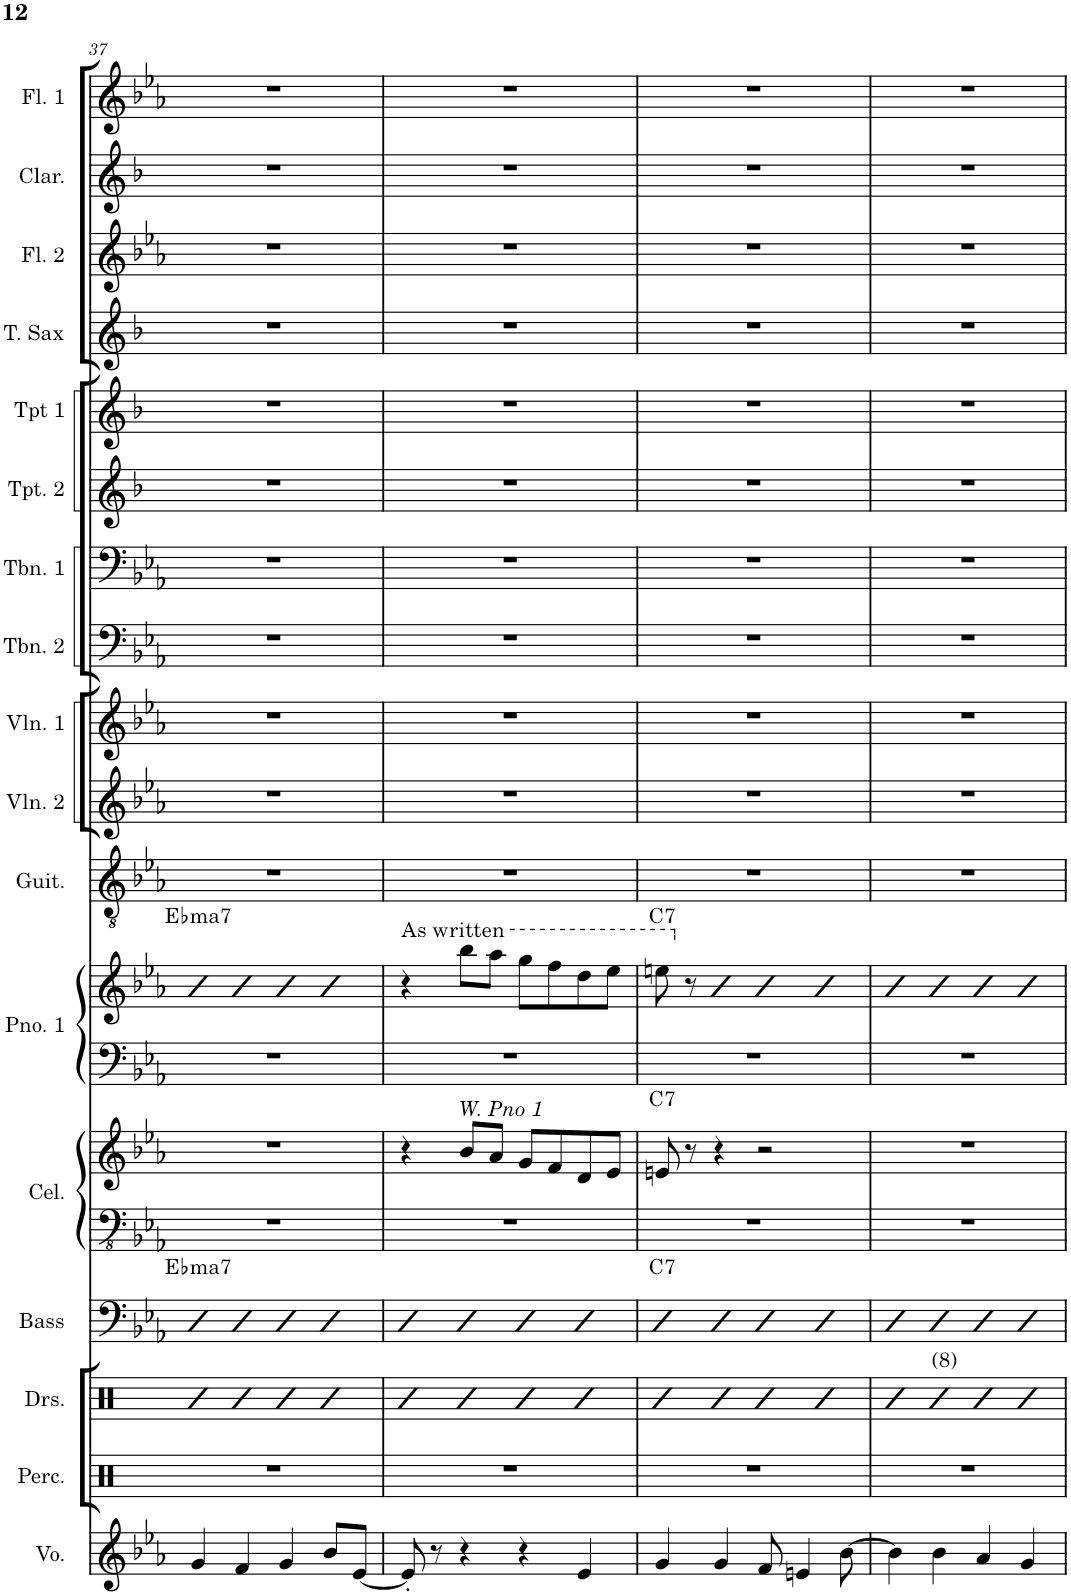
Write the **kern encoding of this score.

**kern	**kern	**kern	**kern	**harte	**kern	**kern	**harte	**kern	**kern	**harte	**kern	**kern	**kern	**kern	**kern	**kern	**kern	**kern	**kern	**kern	**kern
*part17	*part16	*part15	*part14	*part14	*part13	*part13	*part13	*part12	*part12	*part12	*part11	*part10	*part9	*part8	*part7	*part6	*part5	*part4	*part3	*part2	*part1
*staff19	*staff18	*staff17	*staff16	*	*staff15	*staff14	*	*staff13	*staff12	*	*staff11	*staff10	*staff9	*staff8	*staff7	*staff6	*staff5	*staff4	*staff3	*staff2	*staff1
*I"Voice	*I"Percussion	*I"Drumset	*I"Bass	*	*I"Piano 2	*	*	*I"Piano 1	*	*	*I"Guitar	*I"Violin 2	*I"Violin 1	*I"Trombone 2	*I"Trombone 1	*I"Trumpet 2	*I"Trumpet 1	*I"Tenor Sax	*I"Alto Sax (Doubles Flute)	*I"Clarinet	*I"Flute
*I'Vo.	*I'Perc.	*I'Drs.	*I'Bass	*	*I'Pno. 2	*	*	*I'Pno. 1	*	*	*I'Guit.	*I'Vln. 2	*I'Vln. 1	*I'Tbn. 2	*I'Tbn. 1	*I'Tpt. 2	*I'Tpt 1	*I'T. Sax	*I'Alto	*I'Clar.	*I'Fl. 1
!!LO:PB:g=z
*clefG2	*clefX	*clefX	*clefF4	*	*clefFv4	*clefG2	*	*clefF4	*clefG2	*	*clefGv2	*clefG2	*clefG2	*clefF4	*clefF4	*clefG2	*clefG2	*clefG2	*clefG2	*clefG2	*clefG2
*	*	*	*Trd7c12	*	*Trd-7c-12	*Trd-7c-12	*	*	*	*	*	*	*	*	*	*Trd1c2	*Trd1c2	*Trd8c14	*Trd5c9	*Trd1c2	*
*k[b-e-a-]	*k[]	*k[]	*k[b-e-a-]	*	*k[b-e-a-]	*k[b-e-a-]	*	*k[b-e-a-]	*k[b-e-a-]	*	*k[b-e-a-]	*k[b-e-a-]	*k[b-e-a-]	*k[b-e-a-]	*k[b-e-a-]	*k[b-]	*k[b-]	*k[b-]	*k[b-e-a-]	*k[b-]	*k[b-e-a-]
*M2/2	*M2/2	*M2/2	*M2/2	*	*M2/2	*M2/2	*	*M2/2	*M2/2	*	*M2/2	*M2/2	*M2/2	*M2/2	*M2/2	*M2/2	*M2/2	*M2/2	*M2/2	*M2/2	*M2/2
*met(c|)	*met(c|)	*met(c|)	*met(c|)	*	*met(c|)	*met(c|)	*	*met(c|)	*met(c|)	*	*met(c|)	*met(c|)	*met(c|)	*met(c|)	*met(c|)	*met(c|)	*met(c|)	*met(c|)	*met(c|)	*met(c|)	*met(c|)
=37	=37	=37	=37	=37	=37	=37	=37	=37	=37	=37	=37	=37	=37	=37	=37	=37	=37	=37	=37	=37	=37
!	!	!	!	!LO:H:kt=ma7	!	!	!	!	!	!LO:H:kt=ma7	!	!	!	!	!	!	!	!	!	!	!
4g/	1r	4R	4E-	Eb:maj7	1r	1r	.	1r	4EE-	Eb:maj7	1r	1r	1r	1r	1r	1r	1r	1r	1r	1r	1r
4f/	.	4R	4F	.	.	.	.	.	4FF	.	.	.	.	.	.	.	.	.	.	.	.
4g/	.	4R	4G	.	.	.	.	.	4GG	.	.	.	.	.	.	.	.	.	.	.	.
8b-/L	.	4R	4E-	.	.	.	.	.	4EE-	.	.	.	.	.	.	.	.	.	.	.	.
[8e-/J	.	.	.	.	.	.	.	.	.	.	.	.	.	.	.	.	.	.	.	.	.
=38	=38	=38	=38	=38	=38	=38	=38	=38	=38	=38	=38	=38	=38	=38	=38	=38	=38	=38	=38	=38	=38
!	!	!	!	!	!	!	!	!	!LO:TX:a:t=As written	!	!	!	!	!	!	!	!	!	!	!	!
8e-'/]	1r	4R	4E-	.	1r	4r	.	1r	4r	.	1r	1r	1r	1r	1r	1r	1r	1r	1r	1r	1r
8r	.	.	.	.	.	.	.	.	.	.	.	.	.	.	.	.	.	.	.	.	.
!	!	!	!	!	!	!LO:TX:a:i:t=W. Pno 1	!	!	!	!	!	!	!	!	!	!	!	!	!	!	!
4r	.	4R	4F	.	.	8b-/L	.	.	8bb-\L	.	.	.	.	.	.	.	.	.	.	.	.
.	.	.	.	.	.	8a-/J	.	.	8aa-\J	.	.	.	.	.	.	.	.	.	.	.	.
4r	.	4R	4G	.	.	8g/L	.	.	8gg\L	.	.	.	.	.	.	.	.	.	.	.	.
.	.	.	.	.	.	8f/	.	.	8ff\	.	.	.	.	.	.	.	.	.	.	.	.
4e-/	.	4R	4E-	.	.	8d/	.	.	8dd\	.	.	.	.	.	.	.	.	.	.	.	.
.	.	.	.	.	.	8e-/J	.	.	8ee-\J	.	.	.	.	.	.	.	.	.	.	.	.
=39	=39	=39	=39	=39	=39	=39	=39	=39	=39	=39	=39	=39	=39	=39	=39	=39	=39	=39	=39	=39	=39
!	!	!	!	!LO:H:kt=7	!	!	!LO:H:kt=7	!	!	!LO:H:kt=7	!	!	!	!	!	!	!	!	!	!	!
4g/	1r	4R	4BB-	C:7	1r	8en/	C:7	1r	8een\	C:7	1r	1r	1r	1r	1r	1r	1r	1r	1r	1r	1r
.	.	.	.	.	.	8r	.	.	8r	.	.	.	.	.	.	.	.	.	.	.	.
4g/	.	4R	4AA-	.	.	4r	.	.	4AAA-	.	.	.	.	.	.	.	.	.	.	.	.
8f/	.	4R	4GG	.	.	2r	.	.	4GGG	.	.	.	.	.	.	.	.	.	.	.	.
4en/	.	.	.	.	.	.	.	.	.	.	.	.	.	.	.	.	.	.	.	.	.
.	.	4R	4FF	.	.	.	.	.	4FFF	.	.	.	.	.	.	.	.	.	.	.	.
[8b-\	.	.	.	.	.	.	.	.	.	.	.	.	.	.	.	.	.	.	.	.	.
=40	=40	=40	=40	=40	=40	=40	=40	=40	=40	=40	=40	=40	=40	=40	=40	=40	=40	=40	=40	=40	=40
4b-\]	1r	4R	4BB-	.	1r	1r	.	1r	4BBB-	.	1r	1r	1r	1r	1r	1r	1r	1r	1r	1r	1r
!	!	!LO:TX:a:t=(8)	!	!	!	!	!	!	!	!	!	!	!	!	!	!	!	!	!	!	!
4b-\	.	4R	4C	.	.	.	.	.	4CC	.	.	.	.	.	.	.	.	.	.	.	.
4a-/	.	4R	4D	.	.	.	.	.	4DD	.	.	.	.	.	.	.	.	.	.	.	.
4g/	.	4R	4BB-	.	.	.	.	.	4BBB-	.	.	.	.	.	.	.	.	.	.	.	.
=	=	=	=	=	=	=	=	=	=	=	=	=	=	=	=	=	=	=	=	=	=
*-	*-	*-	*-	*-	*-	*-	*-	*-	*-	*-	*-	*-	*-	*-	*-	*-	*-	*-	*-	*-	*-
